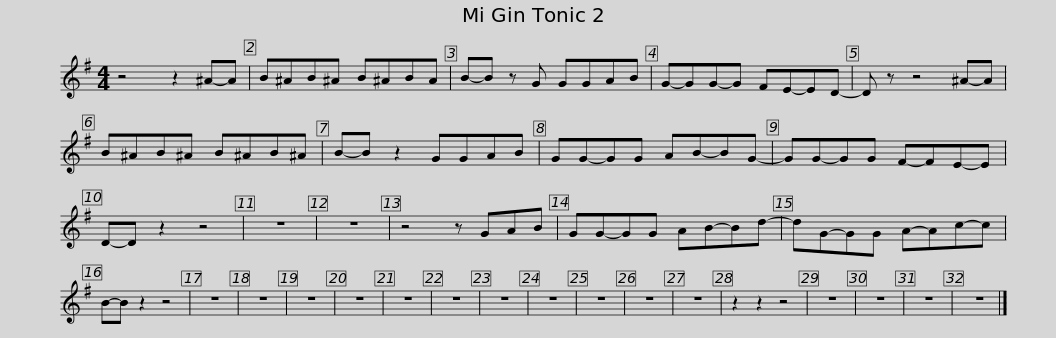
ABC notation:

X:1
L:1/8
M:4/4
I:linebreak $
K:G
V:1 treble
V:1
 z4 z2 ^A-A | B^AB^A B^ABA | B-B z G GGAB | G-GG-G FE-ED- | D z z4 ^A-A |$ %5
 B^AB^A B^AB^A | B-B z2 GGAB | GG-GG AB-BG- | GG-GG F-FE-E | D-D z2 z4 | %10
 z8 | z8 |$ z4 z GAB | GG-GG AB-Bd- | dG-GG A-Ac-c | %15
 B-B z2 z4 | z8 | z8 | z8 | z8 | %20
 z8 | z8 | z8 | z8 |$ z8 | %25
 z8 | z8 | z2 z2 z4 | z8 | z8 | %30
 z8 | z8 |] %32
